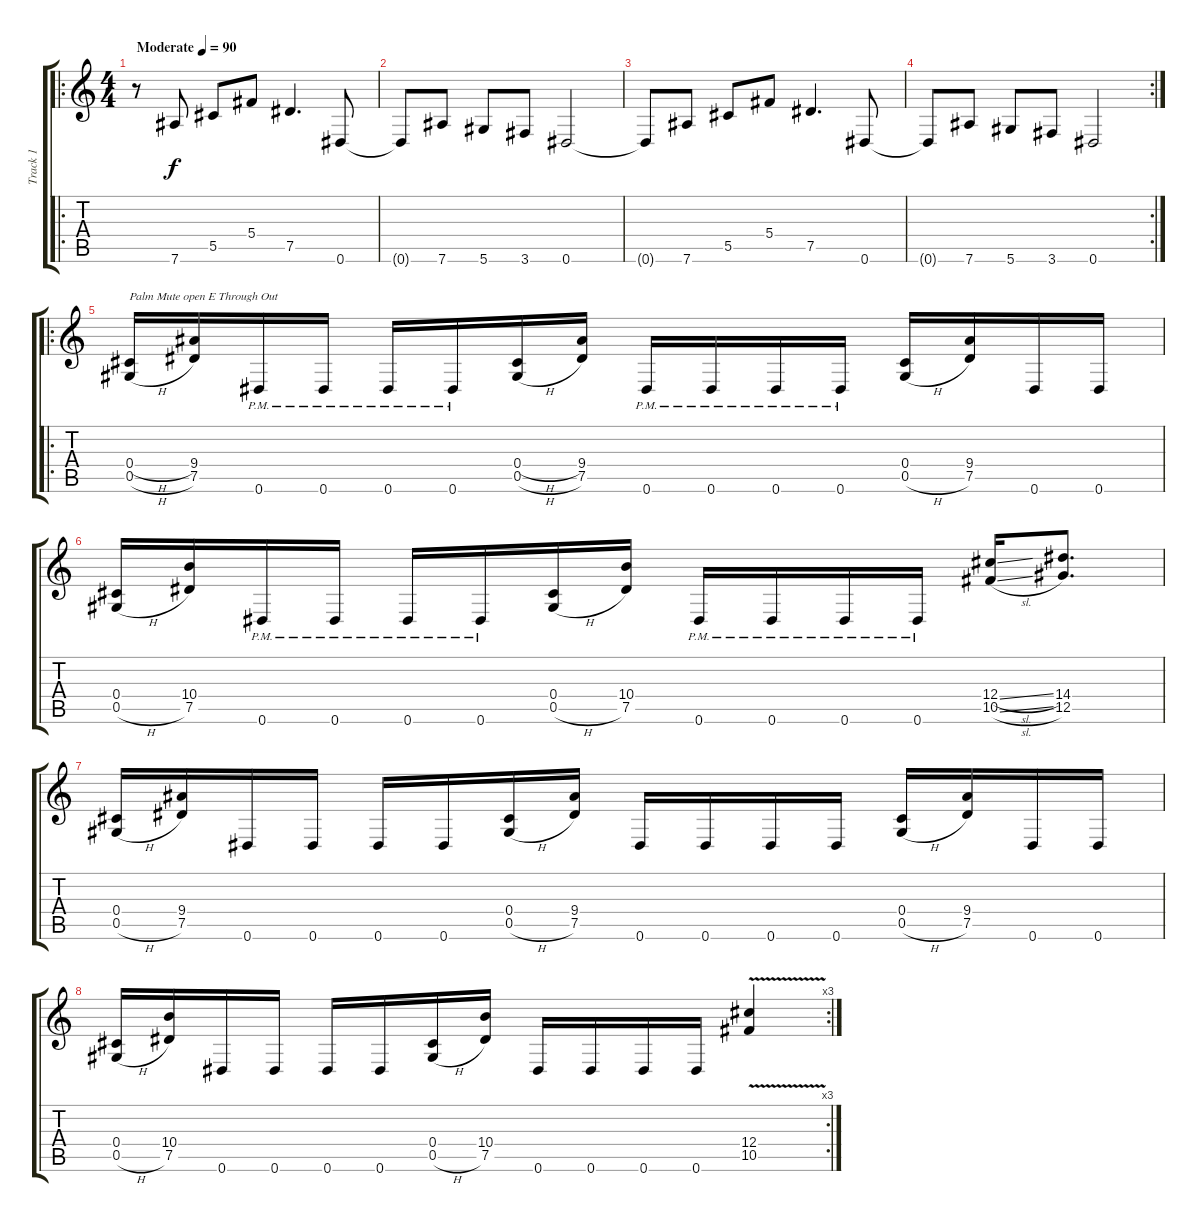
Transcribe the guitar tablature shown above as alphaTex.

\track ("Track 1" "Track 1") {instrument distortionguitar}
\staff {score tabs}
\tuning (Eb4 Bb3 Gb3 Db3 Ab2 Eb2) {hide}
\ro
\ts (4 4)
\tempo (90 "Moderate")
\clef g2
\ks c
r.8{dy f instrument distortionguitar} 7.6.8 5.5.8 5.4.8 7.5.4{d} 0.6.8 |
0.6{t}.8 7.6.8 5.6.8 3.6.8 0.6.2 |
0.6{t}.8 7.6.8 5.5.8 5.4.8 7.5.4{d} 0.6.8 |
\rc 2
0.6{t}.8 7.6.8 5.6.8 3.6.8 0.6.2 |
\ro
(0.4{h} 0.5{h}).16{txt "Palm Mute open E Through Out"} (9.4 7.5).16 0.6{pm}.16 0.6{pm}.16 0.6{pm}.16 0.6{pm}.16 (0.4{h} 0.5{h}).16 (9.4 7.5).16 0.6{pm}.16 0.6{pm}.16 0.6{pm}.16 0.6{pm}.16 (0.4 0.5{h}).16 (9.4 7.5).16 0.6.16 0.6.16 |
(0.4 0.5{h}).16 (10.4 7.5).16 0.6{pm}.16 0.6{pm}.16 0.6{pm}.16 0.6{pm}.16 (0.4 0.5{h}).16 (10.4 7.5).16 0.6{pm}.16 0.6{pm}.16 0.6{pm}.16 0.6{pm}.16 (12.4{sl} 10.5{sl}).16 (14.4 12.5).8{d} |
(0.4 0.5{h}).16 (9.4 7.5).16 0.6.16 0.6.16 0.6.16 0.6.16 (0.4 0.5{h}).16 (9.4 7.5).16 0.6.16 0.6.16 0.6.16 0.6.16 (0.4 0.5{h}).16 (9.4 7.5).16 0.6.16 0.6.16 |
\rc 3
(0.4 0.5{h}).16 (10.4 7.5).16 0.6.16 0.6.16 0.6.16 0.6.16 (0.4 0.5{h}).16 (10.4 7.5).16 0.6.16 0.6.16 0.6.16 0.6.16 (12.4{v} 10.5{v}).4
